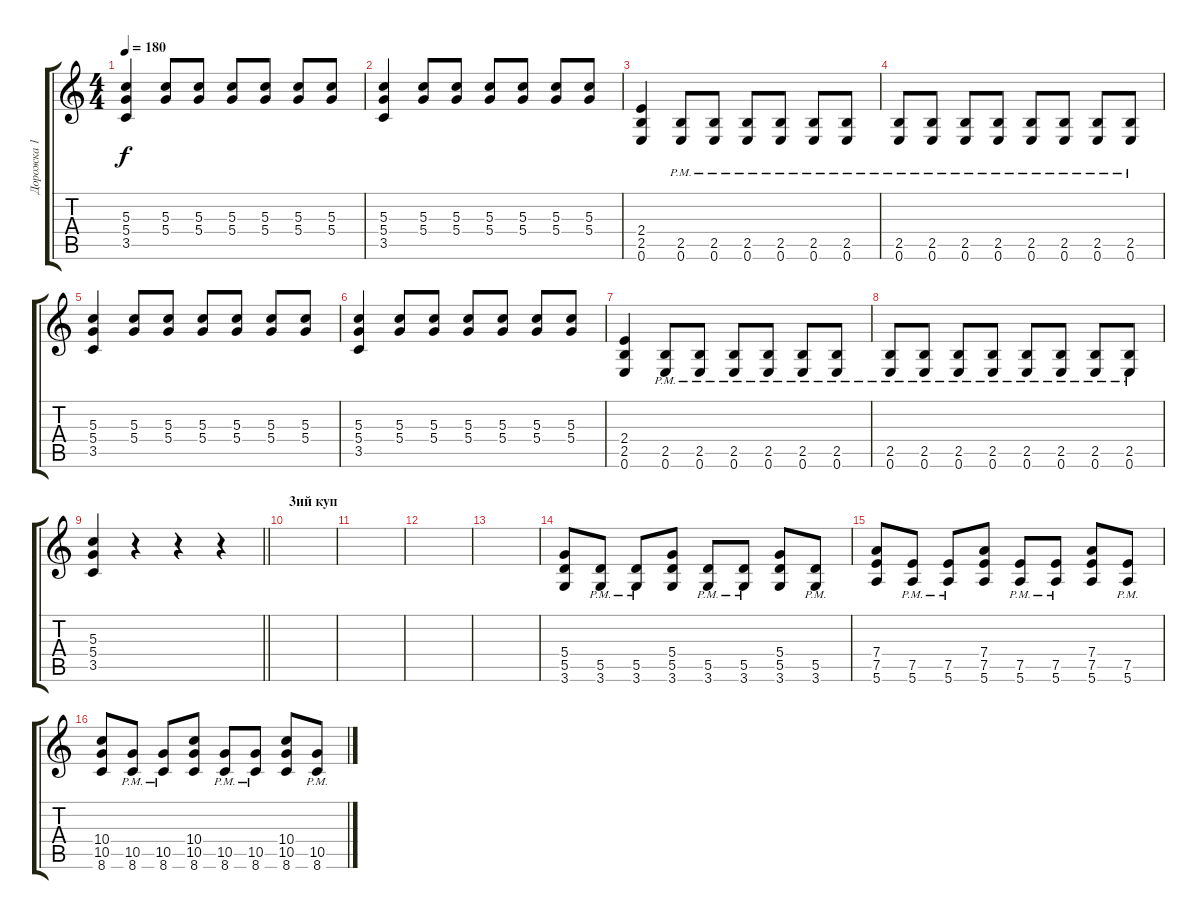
\track ("Дорожка 1" "Дорожка 1") {instrument distortionguitar}
\staff {score tabs}
\tuning (E4 B3 G3 D3 A2 E2) {hide}
\ts (4 4)
\tempo 180
\clef g2
\ks c
(5.3 5.4 3.5).4{dy f} (5.3 5.4).8 (5.3 5.4).8 (5.3 5.4).8 (5.3 5.4).8 (5.3 5.4).8 (5.3 5.4).8 |
(5.3 5.4 3.5).4 (5.3 5.4).8 (5.3 5.4).8 (5.3 5.4).8 (5.3 5.4).8 (5.3 5.4).8 (5.3 5.4).8 |
(2.4 2.5 0.6).4 (2.5{pm} 0.6{pm}).8 (2.5{pm} 0.6{pm}).8 (2.5{pm} 0.6{pm}).8 (2.5{pm} 0.6{pm}).8 (2.5{pm} 0.6{pm}).8 (2.5{pm} 0.6{pm}).8 |
(2.5{pm} 0.6{pm}).8 (2.5{pm} 0.6{pm}).8 (2.5{pm} 0.6{pm}).8 (2.5{pm} 0.6{pm}).8 (2.5{pm} 0.6{pm}).8 (2.5{pm} 0.6{pm}).8 (2.5{pm} 0.6{pm}).8 (2.5{pm} 0.6{pm}).8 |
(5.3 5.4 3.5).4 (5.3 5.4).8 (5.3 5.4).8 (5.3 5.4).8 (5.3 5.4).8 (5.3 5.4).8 (5.3 5.4).8 |
(5.3 5.4 3.5).4 (5.3 5.4).8 (5.3 5.4).8 (5.3 5.4).8 (5.3 5.4).8 (5.3 5.4).8 (5.3 5.4).8 |
(2.4 2.5 0.6).4 (2.5{pm} 0.6{pm}).8 (2.5{pm} 0.6{pm}).8 (2.5{pm} 0.6{pm}).8 (2.5{pm} 0.6{pm}).8 (2.5{pm} 0.6{pm}).8 (2.5{pm} 0.6{pm}).8 |
(2.5{pm} 0.6{pm}).8 (2.5{pm} 0.6{pm}).8 (2.5{pm} 0.6{pm}).8 (2.5{pm} 0.6{pm}).8 (2.5{pm} 0.6{pm}).8 (2.5{pm} 0.6{pm}).8 (2.5{pm} 0.6{pm}).8 (2.5{pm} 0.6{pm}).8 |
\barLineRight lightlight
(5.3 5.4 3.5).4 r.4 r.4 r.4 |
\section ("" "3ий куп")
|
|
|
|
(5.4 5.5 3.6).8 (5.5{pm} 3.6{pm}).8 (5.5{pm} 3.6{pm}).8 (5.4 5.5 3.6).8 (5.5{pm} 3.6{pm}).8 (5.5{pm} 3.6{pm}).8 (5.4 5.5 3.6).8 (5.5{pm} 3.6{pm}).8 |
(7.4 7.5 5.6).8 (7.5{pm} 5.6{pm}).8 (7.5{pm} 5.6{pm}).8 (7.4 7.5 5.6).8 (7.5{pm} 5.6{pm}).8 (7.5{pm} 5.6{pm}).8 (7.4 7.5 5.6).8 (7.5{pm} 5.6{pm}).8 |
(10.4 10.5 8.6).8 (10.5{pm} 8.6{pm}).8 (10.5{pm} 8.6{pm}).8 (10.4 10.5 8.6).8 (10.5{pm} 8.6{pm}).8 (10.5{pm} 8.6{pm}).8 (10.4 10.5 8.6).8 (10.5{pm} 8.6{pm}).8
